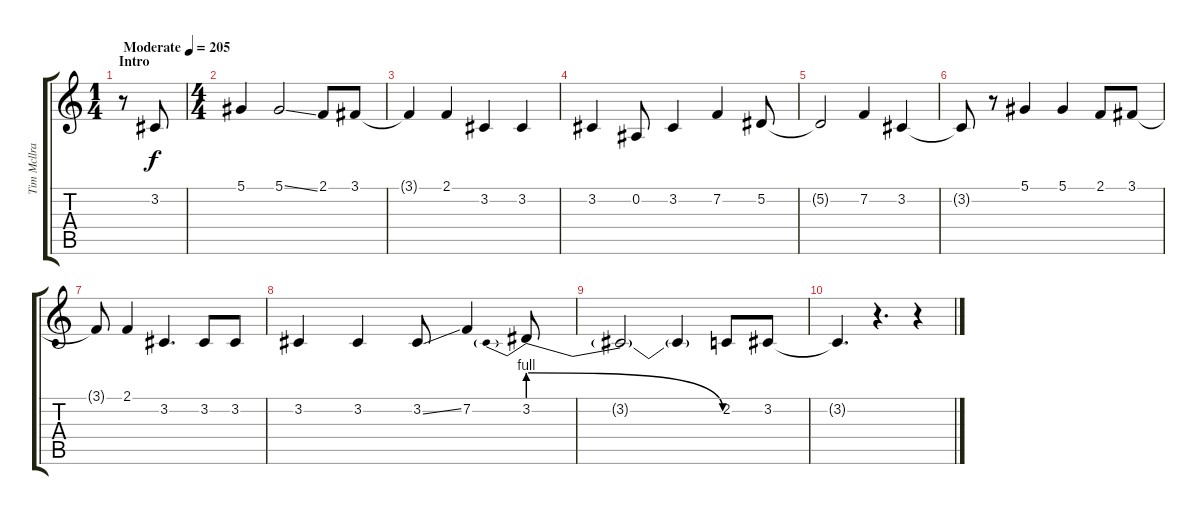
\track ("Tim Mcllrath - Vocals" "Tim Mcllra") {instrument altosax}
\staff {score tabs}
\tuning (Eb4 Bb3 Gb3 Db3 Ab2 Eb2) {hide}
\ts (1 4)
\section ("" "Intro")
\tempo (205 "Moderate")
\clef g2
\ks c
r.8{dy f instrument altosax} 3.2.8 |
\ts (4 4)
5.1.4 5.1{ss}.2 2.1.8 3.1.8 |
3.1{t}.4 2.1.4 3.2.4 3.2.4 |
3.2.4 0.2.8 3.2.4 7.2.4 5.2.8 |
5.2{t}.2 7.2.4 3.2.4 |
3.2{t}.8 r.8 5.1.4 5.1.4 2.1.8 3.1.8 |
3.1{t}.8 2.1.4 3.2.4{d} 3.2.8 3.2.8 |
3.2.4 3.2.4 3.2{ss}.8 7.2.4 3.2{be (prebendrelease 0 4 60 0)}.8 |
3.2{t}.2 3.2{t}.4 2.2.8 3.2.8 |
3.2{t}.4{d} r.4{d} r.4
